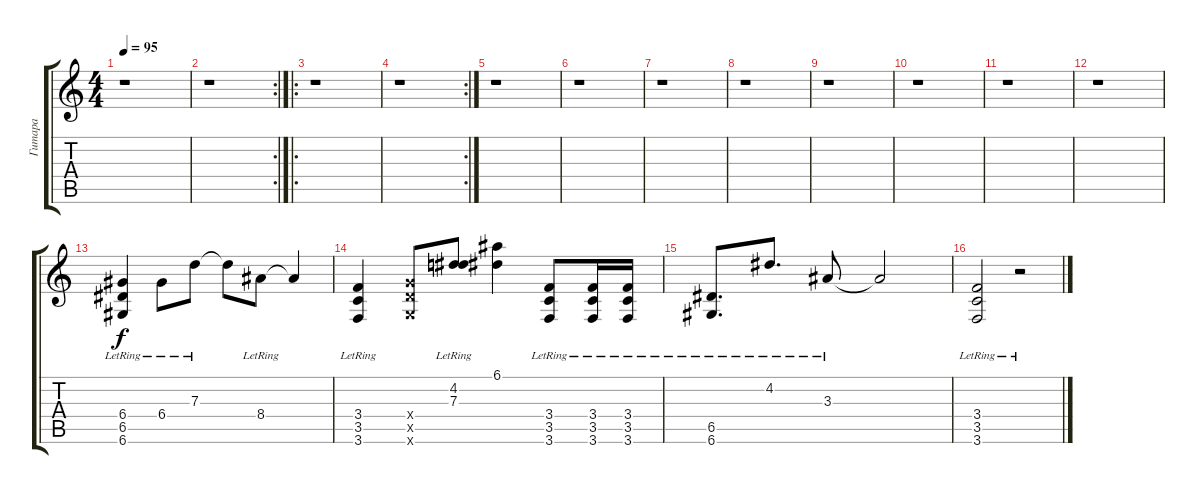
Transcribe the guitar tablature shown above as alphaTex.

\track ("Гитара" "Гитара") {instrument acousticguitarsteel}
\staff {score tabs}
\tuning (E4 B3 G3 D3 A2 D2) {hide}
\ts (4 4)
\tempo 95
\clef g2
\ks c
r.1{dy f} |
\rc 2
r.1 |
\ro
r.1 |
\rc 2
r.1 |
r.1 |
r.1 |
r.1 |
r.1 |
r.1 |
r.1 |
r.1 |
r.1 |
(6.4{lr} 6.5{lr} 6.6{lr}).4 6.4{lr}.8 7.3{lr}.8 7.3{t}.8 8.4{lr}.8 8.4{t}.4 |
(3.4{lr} 3.5{lr} 3.6{lr}).4 (5.4{x} 5.5{x} 5.6{x}).8 (4.2{lr} 7.3{lr}).8 (6.1 4.2{t}).4 (3.4{lr} 3.5{lr} 3.6{lr}).8 (3.4{lr} 3.5{lr} 3.6{lr}).16 (3.4{lr} 3.5{lr} 3.6{lr}).16 |
(6.5{lr} 6.6{lr}).8{d} 4.2{lr}.8{d} 3.3{lr}.8 3.3{t}.2 |
(3.4{lr} 3.5{lr} 3.6{lr}).2 r.2
